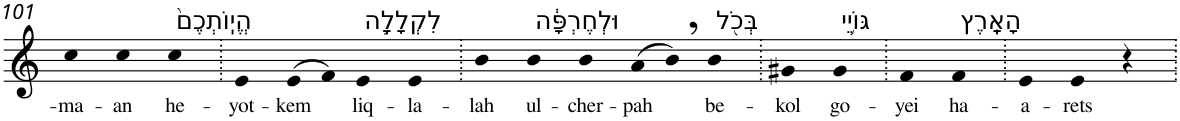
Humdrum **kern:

**kern	**text
*part1	*part1
*staff1	*staff1
*I"Piano	*
*I'Pno	*
!!LO:PB:g=z
*clefG2	*
*k[]	*
=101	=101
!	!LO:LY:b
4cc	-ma-
!	!LO:LY:b
4cc	-an
!LO:TX:a:t=הֱיֽוֹתְכֶם֙	!
!	!LO:LY:b
4cc	he-
=102.	=102.
!	!LO:LY:b
4e	-yot-
!	!LO:LY:b
(>8e	-kem
8f)	.
!LO:TX:a:t=לִקְלָלָ֣ה	!
!	!LO:LY:b
4e	liq-
!	!LO:LY:b
4e	-la-
=103.	=103.
!	!LO:LY:b
4b	-lah
!LO:TX:a:t=וּלְחֶרְפָּ֔ה	!
!	!LO:LY:b
4b	ul-
!	!LO:LY:b
4b	-cher-
!	!LO:LY:b
(>8a	-pah
8b,)	.
!LO:TX:a:t=בְּכֹ֖ל	!
!	!LO:LY:b
4b	be-
=104.	=104.
!	!LO:LY:b
4g#X	-kol
!LO:TX:a:t=גּוֹיֵ֥י	!
!	!LO:LY:b
4g#	go-
=105.	=105.
!	!LO:LY:b
4f	-yei
!LO:TX:a:t=הָאָֽרֶץ	!
!	!LO:LY:b
4f	ha-
=106.	=106.
!	!LO:LY:b
4e	-a-
!	!LO:LY:b
4e	-rets
4r	.
=.	=.
*-	*-
